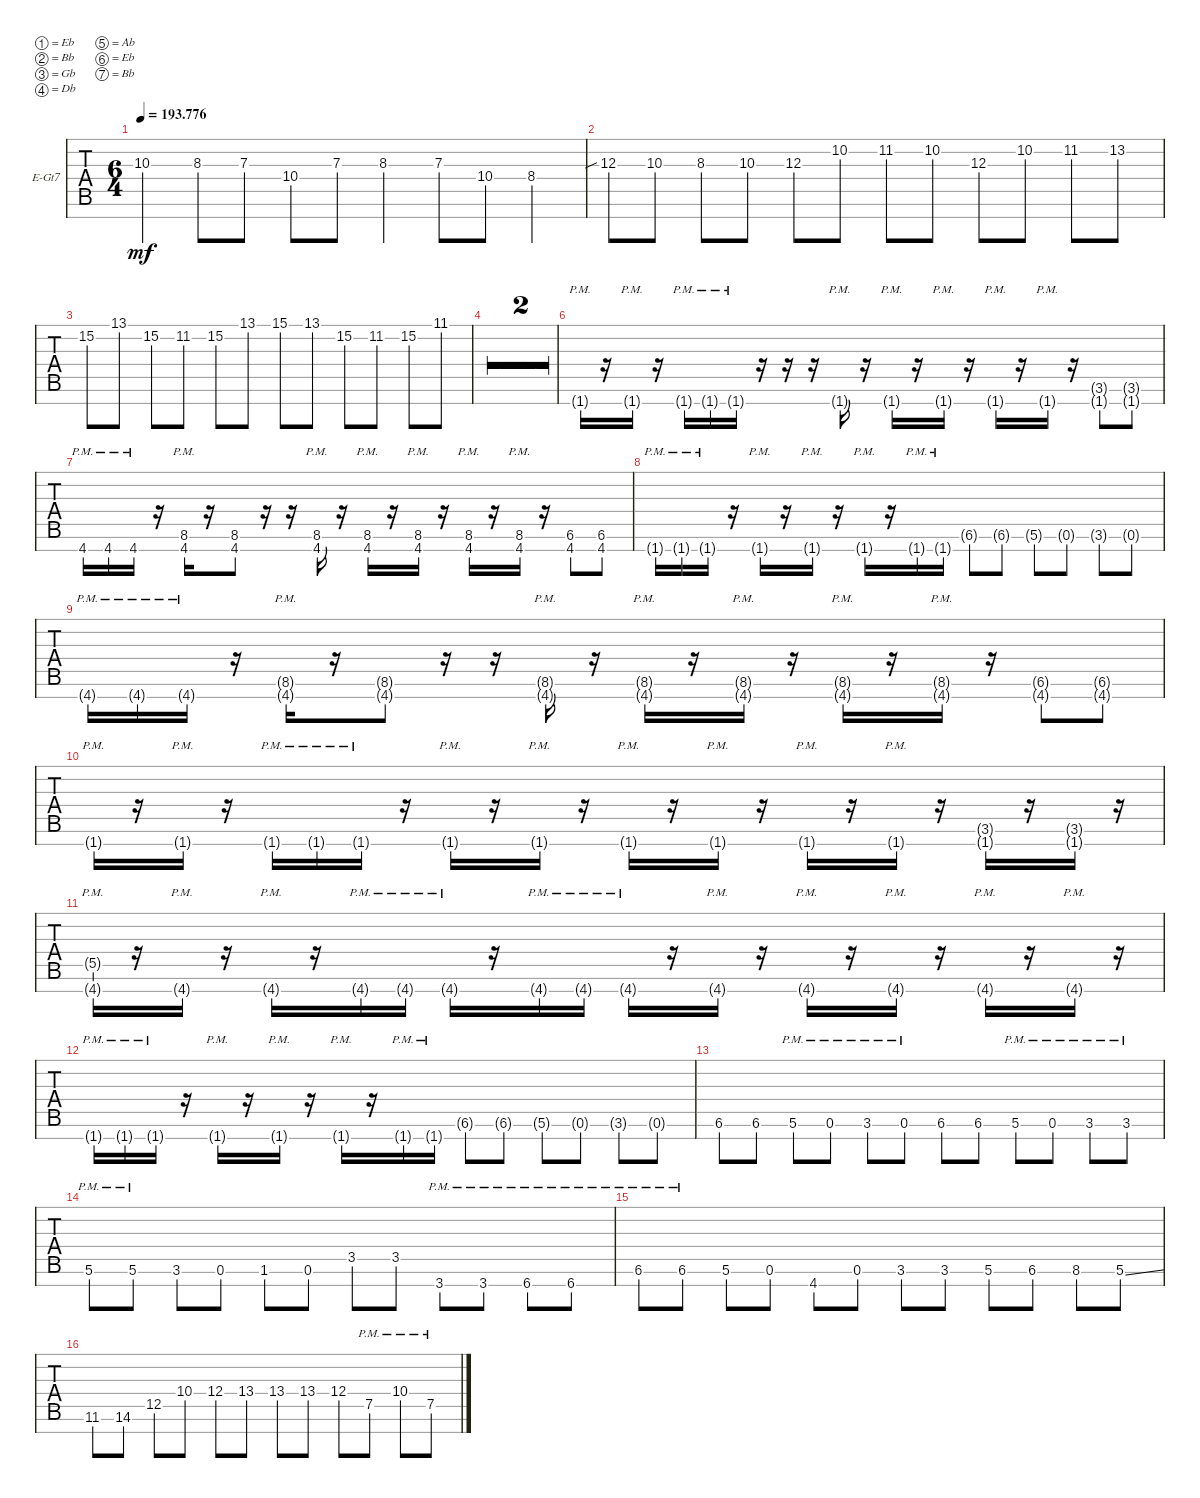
\defaultSystemsLayout 4
\bracketExtendMode groupsimilarinstruments
\firstSystemTrackNameOrientation horizontal
\otherSystemsTrackNameOrientation horizontal
\track ("Electric Guitar" "E-Gt7") {multiBarRest instrument overdrivenguitar}
\staff {tabs}
\tuning (Eb4 Bb3 Gb3 Db3 Ab2 Eb2 Bb1)
\ts (6 4)
\tempo
193.776
\accidentals auto
\clef g2
\ottava regular
\simile none
\ks c
10.3.4{dy mf} 8.3.8 7.3.8 10.4.8 7.3.8 8.3.4 7.3.8 10.4.8 8.4.4 |
12.3{sib}.8 10.3.8 8.3.8 10.3.8 12.3.8 10.2.8 11.2.8 10.2.8 12.3.8 10.2.8 11.2.8 13.2.8 |
15.2.8 13.1.8 15.2.8 11.2.8 15.2.8 13.1.8 15.1.8 13.1.8 15.2.8 11.2.8 15.2.8 11.1.8 |
|
|
1.7{g pm}.16 r.16 1.7{g pm}.16 r.16 1.7{g pm}.16 1.7{g pm}.16 1.7{g pm}.16 r.16 r.16 r.16 1.7{g pm}.16 r.16 1.7{g pm}.16 r.16 1.7{g pm}.16 r.16 1.7{g pm}.16 r.16 1.7{g pm}.16 r.16 (1.7{g} 3.6{g}).8 (1.7{g} 3.6{g}).8 |
4.7{pm}.16 4.7{pm}.16 4.7{pm}.16 r.16 (4.7{pm} 8.6).16 r.16 (4.7 8.6).8 r.16 r.16 (4.7{pm} 8.6).16 r.16 (4.7{pm} 8.6).16 r.16 (4.7{pm} 8.6).16 r.16 (4.7{pm} 8.6).16 r.16 (4.7{pm} 8.6).16 r.16 (4.7 6.6).8 (4.7 6.6).8 |
1.7{g pm}.16 1.7{g pm}.16 1.7{g pm}.16 r.16 1.7{g pm}.16 r.16 1.7{g pm}.16 r.16 1.7{g pm}.16 r.16 1.7{g pm}.16 1.7{g pm}.16 6.6{g}.8 6.6{g}.8 5.6{g}.8 0.6{g}.8 3.6{g}.8 0.6{g}.8 |
4.7{g pm}.16 4.7{g pm}.16 4.7{g pm}.16 r.16 (4.7{g pm} 8.6{g}).16 r.16 (4.7{g} 8.6{g}).8 r.16 r.16 (4.7{g pm} 8.6{g}).16 r.16 (4.7{g pm} 8.6{g}).16 r.16 (4.7{g pm} 8.6{g}).16 r.16 (4.7{g pm} 8.6{g}).16 r.16 (4.7{g pm} 8.6{g}).16 r.16 (4.7{g} 6.6{g}).8 (4.7{g} 6.6{g}).8 |
1.7{g pm}.16 r.16 1.7{g pm}.16 r.16 1.7{g pm}.16 1.7{g pm}.16 1.7{g pm}.16 r.16 1.7{g pm}.16 r.16 1.7{g pm}.16 r.16 1.7{g pm}.16 r.16 1.7{g pm}.16 r.16 1.7{g pm}.16 r.16 1.7{g pm}.16 r.16 (1.7{g} 3.6{g}).16 r.16 (1.7{g} 3.6{g}).16 r.16 |
(4.7{g pm} 5.5{g}).16 r.16 4.7{g pm}.16 r.16 4.7{g pm}.16 r.16 4.7{g pm}.16 4.7{g pm}.16 4.7{g pm}.16 r.16 4.7{g pm}.16 4.7{g pm}.16 4.7{g pm}.16 r.16 4.7{g pm}.16 r.16 4.7{g pm}.16 r.16 4.7{g pm}.16 r.16 4.7{g pm}.16 r.16 4.7{g pm}.16 r.16 |
1.7{g pm}.16 1.7{g pm}.16 1.7{g pm}.16 r.16 1.7{g pm}.16 r.16 1.7{g pm}.16 r.16 1.7{g pm}.16 r.16 1.7{g pm}.16 1.7{g pm}.16 6.6{g}.8 6.6{g}.8 5.6{g}.8 0.6{g}.8 3.6{g}.8 0.6{g}.8 |
6.6.8 6.6.8 5.6{pm}.8 0.6{pm}.8 3.6{pm}.8 0.6{pm}.8 6.6.8 6.6.8 5.6{pm}.8 0.6{pm}.8 3.6{pm}.8 3.6{pm}.8 |
5.6{pm}.8 5.6{pm}.8 3.6.8 0.6.8 1.6.8 0.6.8 3.5.8 3.5.8 3.7{pm}.8 3.7{pm}.8 6.7{pm}.8 6.7{pm}.8 |
6.6{pm}.8 6.6{pm}.8 5.6.8 0.6.8 4.7.8 0.6.8 3.6.8 3.6.8 5.6.8 6.6.8 8.6.8 5.6{ss}.8 |
11.6.8 14.6.8 12.5.8 10.4.8 12.4.8 13.4.8 13.4.8 13.4.8 12.4.8 7.5{pm}.8 10.4{pm}.8 7.5{pm}.8
